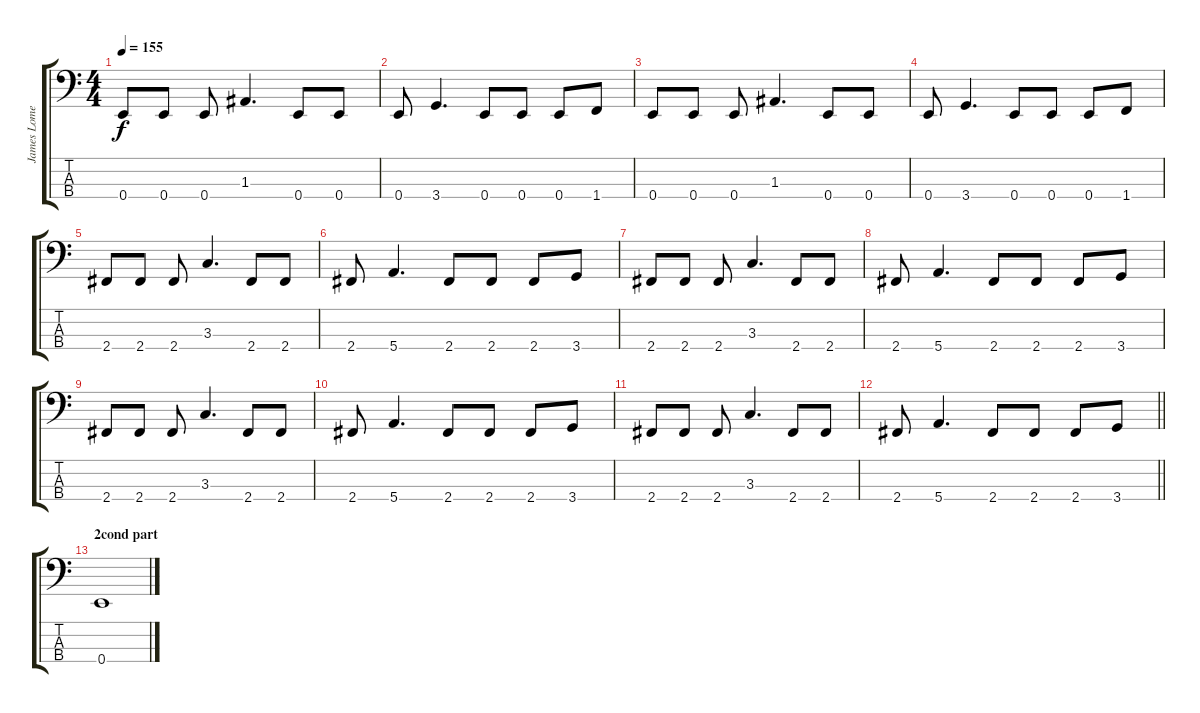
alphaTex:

\track ("James Lomenzo" "James Lome") {instrument electricbasspick}
\staff {score tabs}
\tuning (G2 D2 A1 E1) {hide}
\ts (4 4)
\tempo 155
\clef f4
\ks c
0.4.8{dy f} 0.4.8 0.4.8 1.3.4{d} 0.4.8 0.4.8 |
0.4.8 3.4.4{d} 0.4.8 0.4.8 0.4.8 1.4.8 |
0.4.8 0.4.8 0.4.8 1.3.4{d} 0.4.8 0.4.8 |
0.4.8 3.4.4{d} 0.4.8 0.4.8 0.4.8 1.4.8 |
2.4.8 2.4.8 2.4.8 3.3.4{d} 2.4.8 2.4.8 |
2.4.8 5.4.4{d} 2.4.8 2.4.8 2.4.8 3.4.8 |
2.4.8 2.4.8 2.4.8 3.3.4{d} 2.4.8 2.4.8 |
2.4.8 5.4.4{d} 2.4.8 2.4.8 2.4.8 3.4.8 |
2.4.8 2.4.8 2.4.8 3.3.4{d} 2.4.8 2.4.8 |
2.4.8 5.4.4{d} 2.4.8 2.4.8 2.4.8 3.4.8 |
2.4.8 2.4.8 2.4.8 3.3.4{d} 2.4.8 2.4.8 |
\barLineRight lightlight
2.4.8 5.4.4{d} 2.4.8 2.4.8 2.4.8 3.4.8 |
\section ("" "2cond part")
0.4.1
